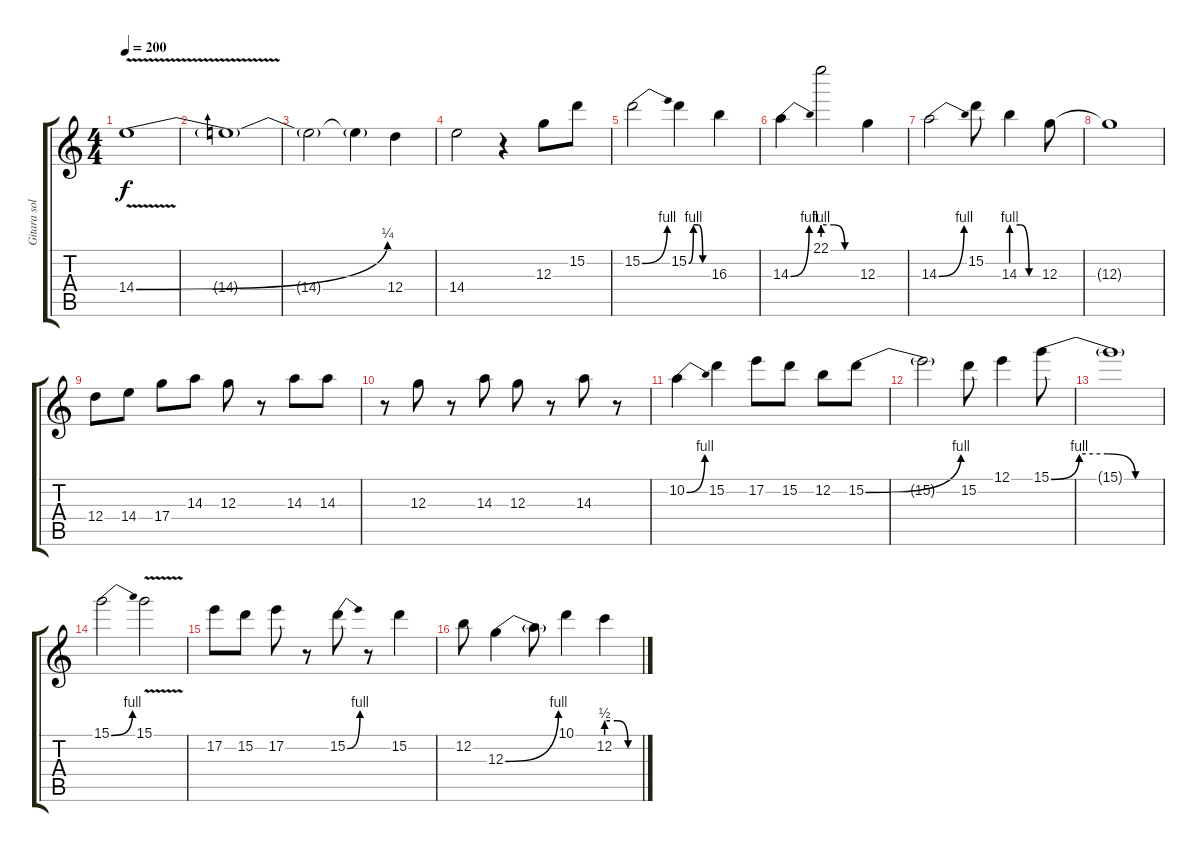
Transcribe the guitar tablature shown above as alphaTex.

\track ("Gitara solo 2" "Gitara sol") {instrument overdrivenguitar}
\staff {score tabs}
\tuning (E4 B3 G3 D3 A2 E2) {hide}
\ts (4 4)
\tempo 200
\clef g2
\ks c
14.4{be (bend 0 0 60 1) v}.1{dy f} |
14.4{t}.1 |
14.4{t}.2 14.4{t}.4 12.4.4 |
14.4.2 r.4 12.3.8 15.2.8 |
15.2{be (bend 0 0 60 4)}.2 15.2{be (custom 0 0 15 4 30 4 45 0 60 0)}.4 16.3.4 |
14.3{be (bend 0 0 60 4)}.4 22.1{be (custom 0 4 20 4 40 0 60 0)}.2 12.3.4 |
14.3{be (bend 0 0 60 4)}.2 15.2.8 14.3{be (custom 0 4 20 4 40 0 60 0)}.4 12.3.8 |
12.3{t}.1 |
12.4.8 14.4.8 17.4.8 14.3.8 12.3.8 r.8 14.3.8 14.3.8 |
r.8 12.3.8 r.8 14.3.8 12.3.8 r.8 14.3.8 r.8 |
10.2{be (bend 0 0 60 4)}.4 15.2.4 17.2.8 15.2.8 12.2.8 15.2{be (bend 0 0 60 4)}.8 |
15.2{t}.2 15.2.8 12.1.4 15.1{be (custom 0 0 15 4 30 4 45 0 60 0)}.8 |
15.1{t}.1 |
15.1{be (bend 0 0 60 4)}.2 15.1{v}.2 |
17.2.8 15.2.8 17.2.8 r.8 15.2{be (bend 0 0 60 4)}.8 r.8 15.2.4 |
12.2.8 12.3{be (bend 0 0 60 4)}.4 12.3{t}.8 10.1.4 12.2{be (custom 0 2 20 2 40 0 60 0)}.4
